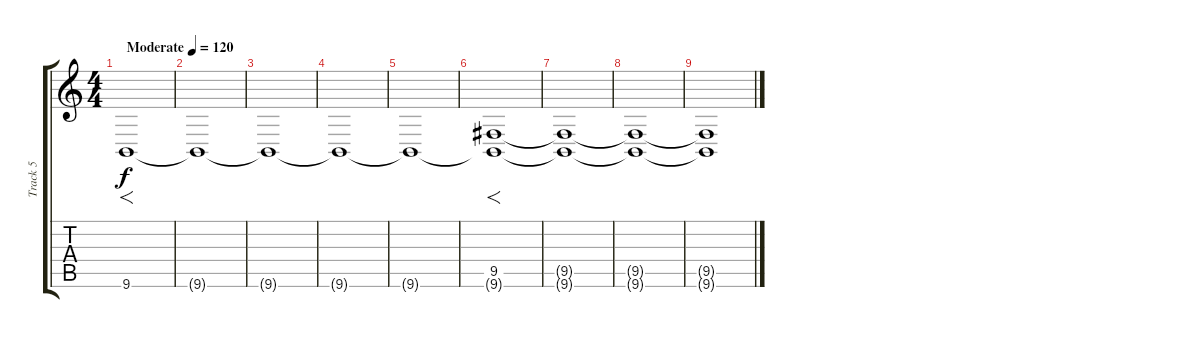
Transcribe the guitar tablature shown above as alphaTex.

\track ("Track 5" "Track 5") {instrument pad7halo}
\staff {score tabs}
\tuning (E4 B3 G3 D3 A2 D2) {hide}
\ts (4 4)
\tempo (120 "Moderate")
\clef g2
\ks c
9.6.1{f dy f instrument pad7halo} |
9.6{t}.1 |
9.6{t}.1 |
9.6{t}.1 |
9.6{t}.1{volume 0} |
(9.5 9.6{t}).1{f volume 10} |
(9.5{t} 9.6{t}).1 |
(9.5{t} 9.6{t}).1 |
(9.5{t} 9.6{t}).1{volume 0}
